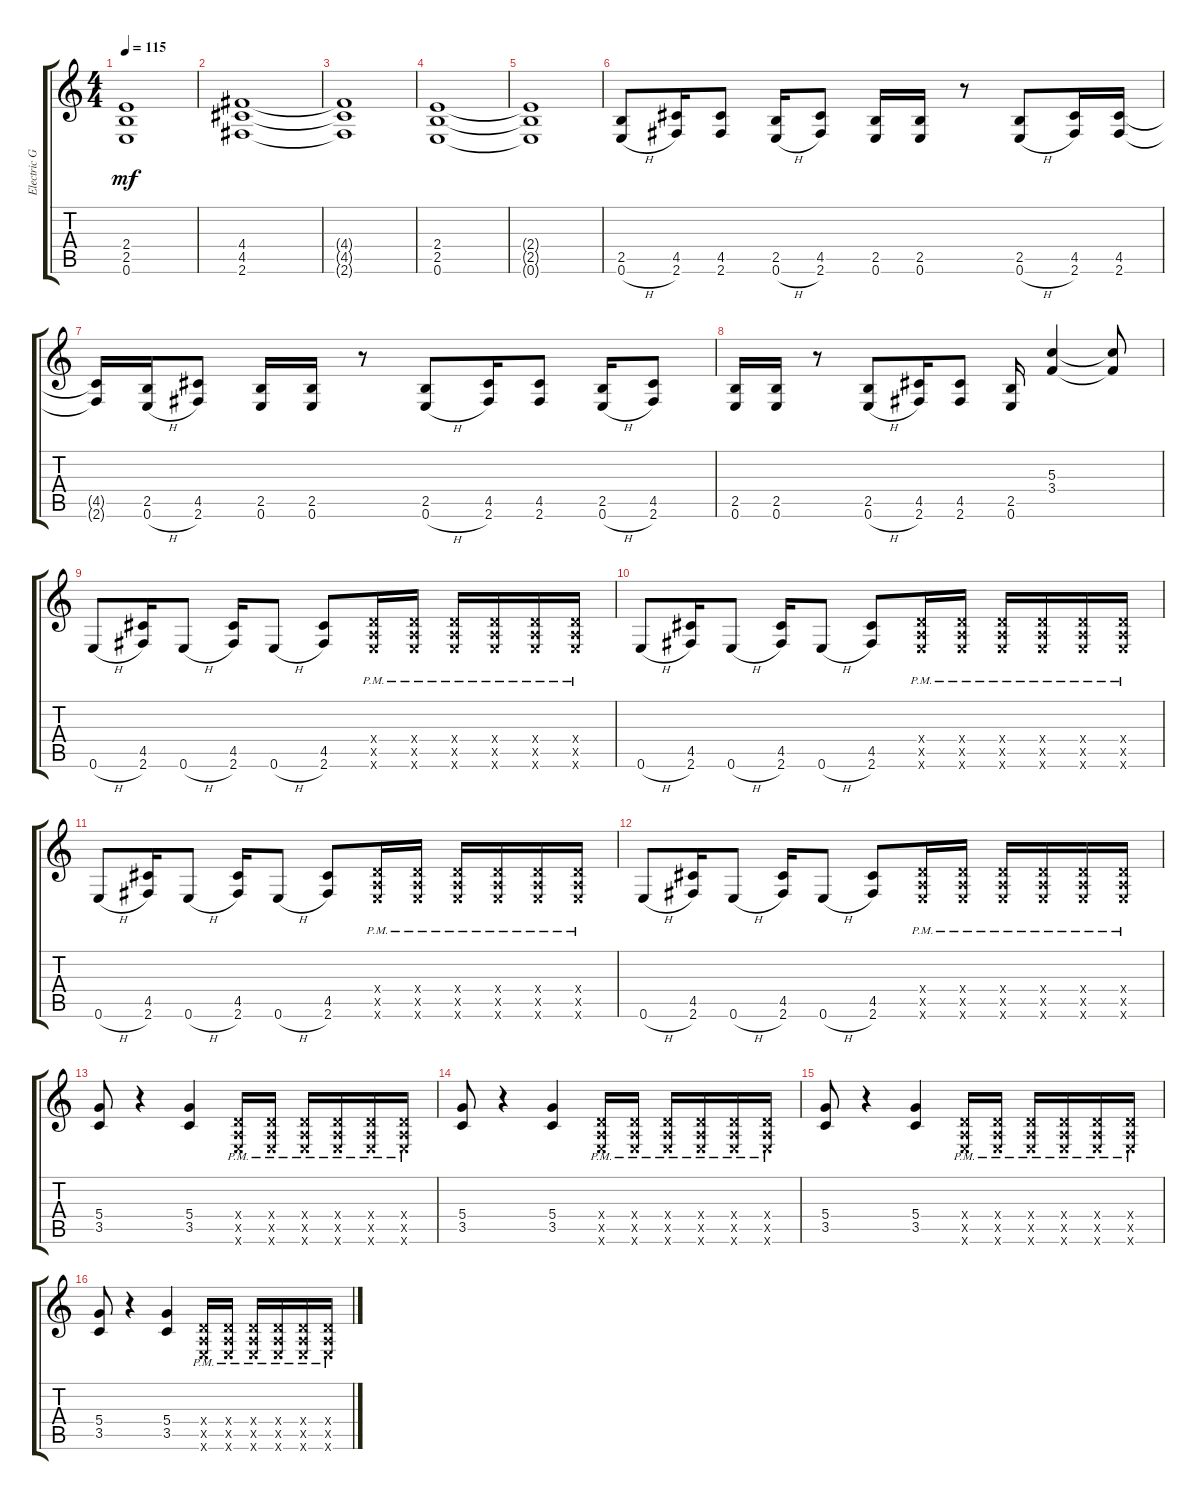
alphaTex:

\track ("Electric Guitar" "Electric G") {instrument distortionguitar}
\staff {score tabs}
\tuning (E4 B3 G3 D3 A2 E2) {hide}
\ts (4 4)
\tempo 115
\clef g2
\ks c
(2.4{t} 2.5{t} 0.6{t}).1{dy mf} |
(4.4 4.5 2.6).1 |
(4.4{t} 4.5{t} 2.6{t}).1 |
(2.4 2.5 0.6).1 |
(2.4{t} 2.5{t} 0.6{t}).1 |
(2.5 0.6{h}).8 (4.5 2.6).16 (4.5 2.6).8 (2.5 0.6{h}).16 (4.5 2.6).8 (2.5 0.6).16 (2.5 0.6).16 r.8 (2.5 0.6{h}).8 (4.5 2.6).16 (4.5 2.6).16 |
(4.5{t} 2.6{t}).16 (2.5 0.6{h}).16 (4.5 2.6).8 (2.5 0.6).16 (2.5 0.6).16 r.8 (2.5 0.6{h}).8 (4.5 2.6).16 (4.5 2.6).8 (2.5 0.6{h}).16 (4.5 2.6).8 |
(2.5 0.6).16 (2.5 0.6).16 r.8 (2.5 0.6{h}).8 (4.5 2.6).16 (4.5 2.6).8 (2.5 0.6).16 (5.3 3.4).4 (5.3{t} 3.4{t}).8 |
0.6{h}.8 (4.5 2.6).16 0.6{h}.8 (4.5 2.6).16 0.6{h}.8 (4.5 2.6).8 (0.4{x} 0.5{pm x} 0.6{pm x}).16 (0.4{x} 0.5{pm x} 0.6{pm x}).16 (0.4{x} 0.5{pm x} 0.6{pm x}).16 (0.4{x} 0.5{pm x} 0.6{pm x}).16 (0.4{x} 0.5{pm x} 0.6{pm x}).16 (0.4{x} 0.5{pm x} 0.6{pm x}).16 |
0.6{h}.8 (4.5 2.6).16 0.6{h}.8 (4.5 2.6).16 0.6{h}.8 (4.5 2.6).8 (0.4{x} 0.5{pm x} 0.6{pm x}).16 (0.4{x} 0.5{pm x} 0.6{pm x}).16 (0.4{x} 0.5{pm x} 0.6{pm x}).16 (0.4{x} 0.5{pm x} 0.6{pm x}).16 (0.4{x} 0.5{pm x} 0.6{pm x}).16 (0.4{x} 0.5{pm x} 0.6{pm x}).16 |
0.6{h}.8 (4.5 2.6).16 0.6{h}.8 (4.5 2.6).16 0.6{h}.8 (4.5 2.6).8 (0.4{x} 0.5{pm x} 0.6{pm x}).16 (0.4{x} 0.5{pm x} 0.6{pm x}).16 (0.4{x} 0.5{pm x} 0.6{pm x}).16 (0.4{x} 0.5{pm x} 0.6{pm x}).16 (0.4{x} 0.5{pm x} 0.6{pm x}).16 (0.4{x} 0.5{pm x} 0.6{pm x}).16 |
0.6{h}.8 (4.5 2.6).16 0.6{h}.8 (4.5 2.6).16 0.6{h}.8 (4.5 2.6).8 (0.4{x} 0.5{pm x} 0.6{pm x}).16 (0.4{x} 0.5{pm x} 0.6{pm x}).16 (0.4{x} 0.5{pm x} 0.6{pm x}).16 (0.4{x} 0.5{pm x} 0.6{pm x}).16 (0.4{x} 0.5{pm x} 0.6{pm x}).16 (0.4{x} 0.5{pm x} 0.6{pm x}).16 |
(5.4 3.5).8 r.4 (5.4 3.5).4 (0.4{x} 0.5{pm x} 0.6{pm x}).16 (0.4{x} 0.5{pm x} 0.6{pm x}).16 (0.4{x} 0.5{pm x} 0.6{pm x}).16 (0.4{x} 0.5{pm x} 0.6{pm x}).16 (0.4{x} 0.5{pm x} 0.6{pm x}).16 (0.4{x} 0.5{pm x} 0.6{pm x}).16 |
(5.4 3.5).8 r.4 (5.4 3.5).4 (0.4{x} 0.5{pm x} 0.6{pm x}).16 (0.4{x} 0.5{pm x} 0.6{pm x}).16 (0.4{x} 0.5{pm x} 0.6{pm x}).16 (0.4{x} 0.5{pm x} 0.6{pm x}).16 (0.4{x} 0.5{pm x} 0.6{pm x}).16 (0.4{x} 0.5{pm x} 0.6{pm x}).16 |
(5.4 3.5).8 r.4 (5.4 3.5).4 (0.4{x} 0.5{pm x} 0.6{pm x}).16 (0.4{x} 0.5{pm x} 0.6{pm x}).16 (0.4{x} 0.5{pm x} 0.6{pm x}).16 (0.4{x} 0.5{pm x} 0.6{pm x}).16 (0.4{x} 0.5{pm x} 0.6{pm x}).16 (0.4{x} 0.5{pm x} 0.6{pm x}).16 |
(5.4 3.5).8 r.4 (5.4 3.5).4 (0.4{x} 0.5{pm x} 0.6{pm x}).16 (0.4{x} 0.5{pm x} 0.6{pm x}).16 (0.4{x} 0.5{pm x} 0.6{pm x}).16 (0.4{x} 0.5{pm x} 0.6{pm x}).16 (0.4{x} 0.5{pm x} 0.6{pm x}).16 (0.4{x} 0.5{pm x} 0.6{pm x}).16
